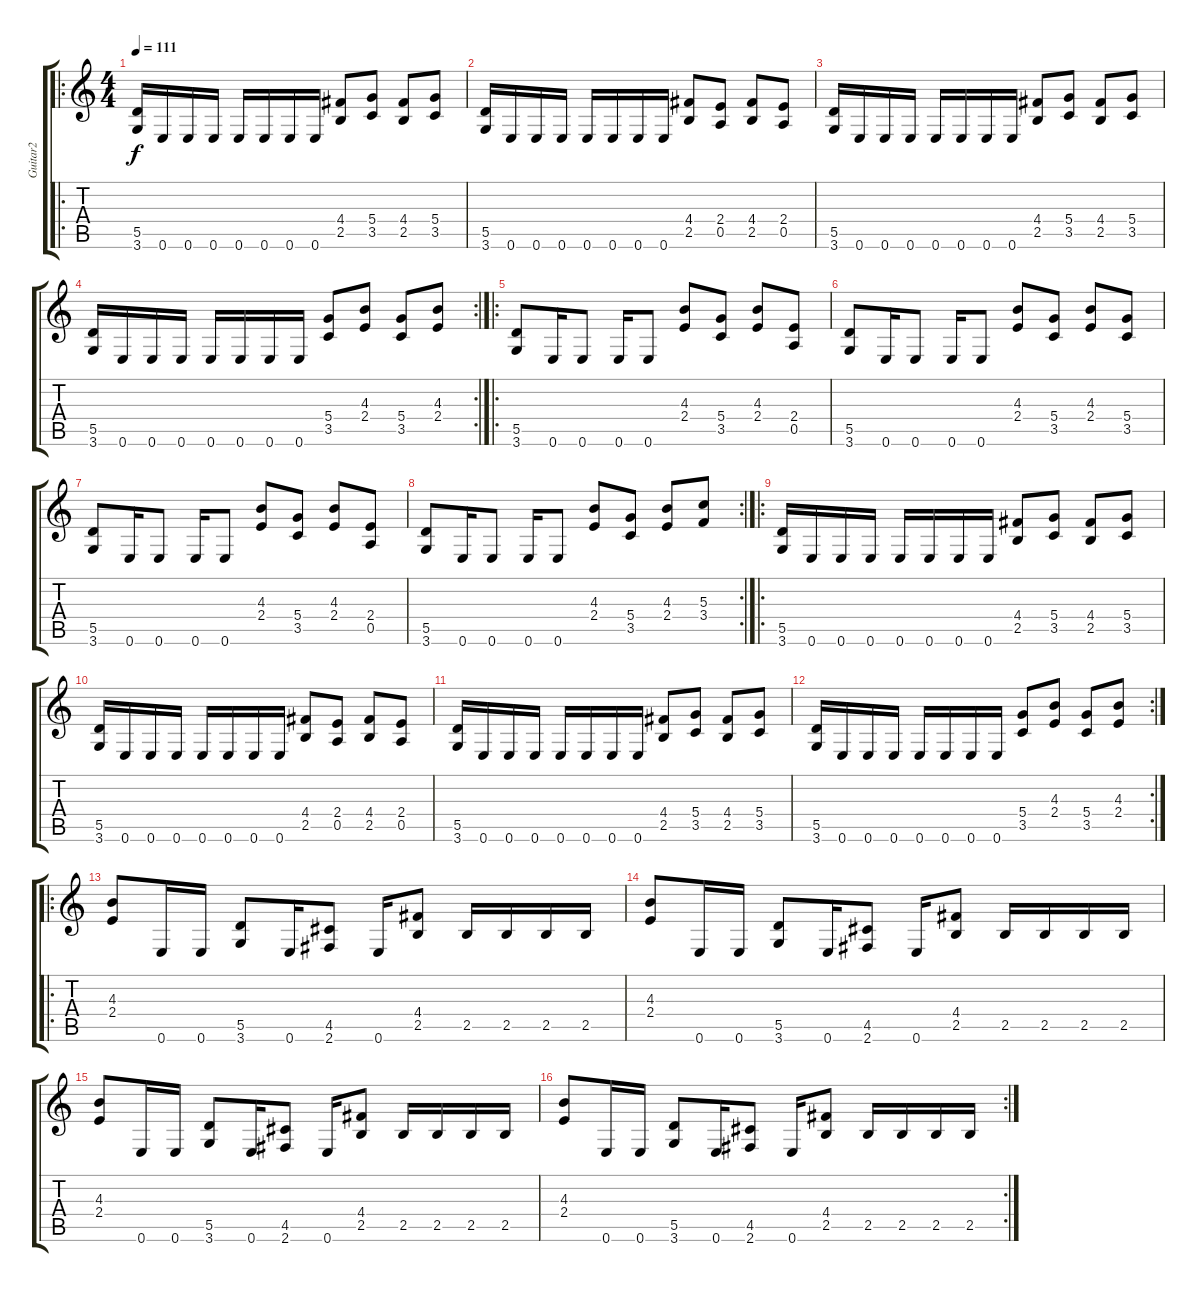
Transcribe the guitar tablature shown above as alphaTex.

\track ("Guitar2" "Guitar2") {instrument overdrivenguitar}
\staff {score tabs}
\tuning (E4 B3 G3 D3 A2 E2) {hide}
\ro
\ts (4 4)
\tempo 111
\clef g2
\ks c
(5.5 3.6).16{dy f} 0.6.16 0.6.16 0.6.16 0.6.16 0.6.16 0.6.16 0.6.16 (4.4 2.5).8 (5.4 3.5).8 (4.4 2.5).8 (5.4 3.5).8 |
(5.5 3.6).16 0.6.16 0.6.16 0.6.16 0.6.16 0.6.16 0.6.16 0.6.16 (4.4 2.5).8 (2.4 0.5).8 (4.4 2.5).8 (2.4 0.5).8 |
(5.5 3.6).16 0.6.16 0.6.16 0.6.16 0.6.16 0.6.16 0.6.16 0.6.16 (4.4 2.5).8 (5.4 3.5).8 (4.4 2.5).8 (5.4 3.5).8 |
\rc 2
(5.5 3.6).16 0.6.16 0.6.16 0.6.16 0.6.16 0.6.16 0.6.16 0.6.16 (5.4 3.5).8 (4.3 2.4).8 (5.4 3.5).8 (4.3 2.4).8 |
\ro
(5.5 3.6).8 0.6.16 0.6.8 0.6.16 0.6.8 (4.3 2.4).8 (5.4 3.5).8 (4.3 2.4).8 (2.4 0.5).8 |
(5.5 3.6).8 0.6.16 0.6.8 0.6.16 0.6.8 (4.3 2.4).8 (5.4 3.5).8 (4.3 2.4).8 (5.4 3.5).8 |
(5.5 3.6).8 0.6.16 0.6.8 0.6.16 0.6.8 (4.3 2.4).8 (5.4 3.5).8 (4.3 2.4).8 (2.4 0.5).8 |
\rc 2
(5.5 3.6).8 0.6.16 0.6.8 0.6.16 0.6.8 (4.3 2.4).8 (5.4 3.5).8 (4.3 2.4).8 (5.3 3.4).8 |
\ro
(5.5 3.6).16 0.6.16 0.6.16 0.6.16 0.6.16 0.6.16 0.6.16 0.6.16 (4.4 2.5).8 (5.4 3.5).8 (4.4 2.5).8 (5.4 3.5).8 |
(5.5 3.6).16 0.6.16 0.6.16 0.6.16 0.6.16 0.6.16 0.6.16 0.6.16 (4.4 2.5).8 (2.4 0.5).8 (4.4 2.5).8 (2.4 0.5).8 |
(5.5 3.6).16 0.6.16 0.6.16 0.6.16 0.6.16 0.6.16 0.6.16 0.6.16 (4.4 2.5).8 (5.4 3.5).8 (4.4 2.5).8 (5.4 3.5).8 |
\rc 2
(5.5 3.6).16 0.6.16 0.6.16 0.6.16 0.6.16 0.6.16 0.6.16 0.6.16 (5.4 3.5).8 (4.3 2.4).8 (5.4 3.5).8 (4.3 2.4).8 |
\ro
(4.3 2.4).8 0.6.16 0.6.16 (5.5 3.6).8 0.6.16 (4.5 2.6).8 0.6.16 (4.4 2.5).8 2.5.16 2.5.16 2.5.16 2.5.16 |
(4.3 2.4).8 0.6.16 0.6.16 (5.5 3.6).8 0.6.16 (4.5 2.6).8 0.6.16 (4.4 2.5).8 2.5.16 2.5.16 2.5.16 2.5.16 |
(4.3 2.4).8 0.6.16 0.6.16 (5.5 3.6).8 0.6.16 (4.5 2.6).8 0.6.16 (4.4 2.5).8 2.5.16 2.5.16 2.5.16 2.5.16 |
\rc 2
(4.3 2.4).8 0.6.16 0.6.16 (5.5 3.6).8 0.6.16 (4.5 2.6).8 0.6.16 (4.4 2.5).8 2.5.16 2.5.16 2.5.16 2.5.16
